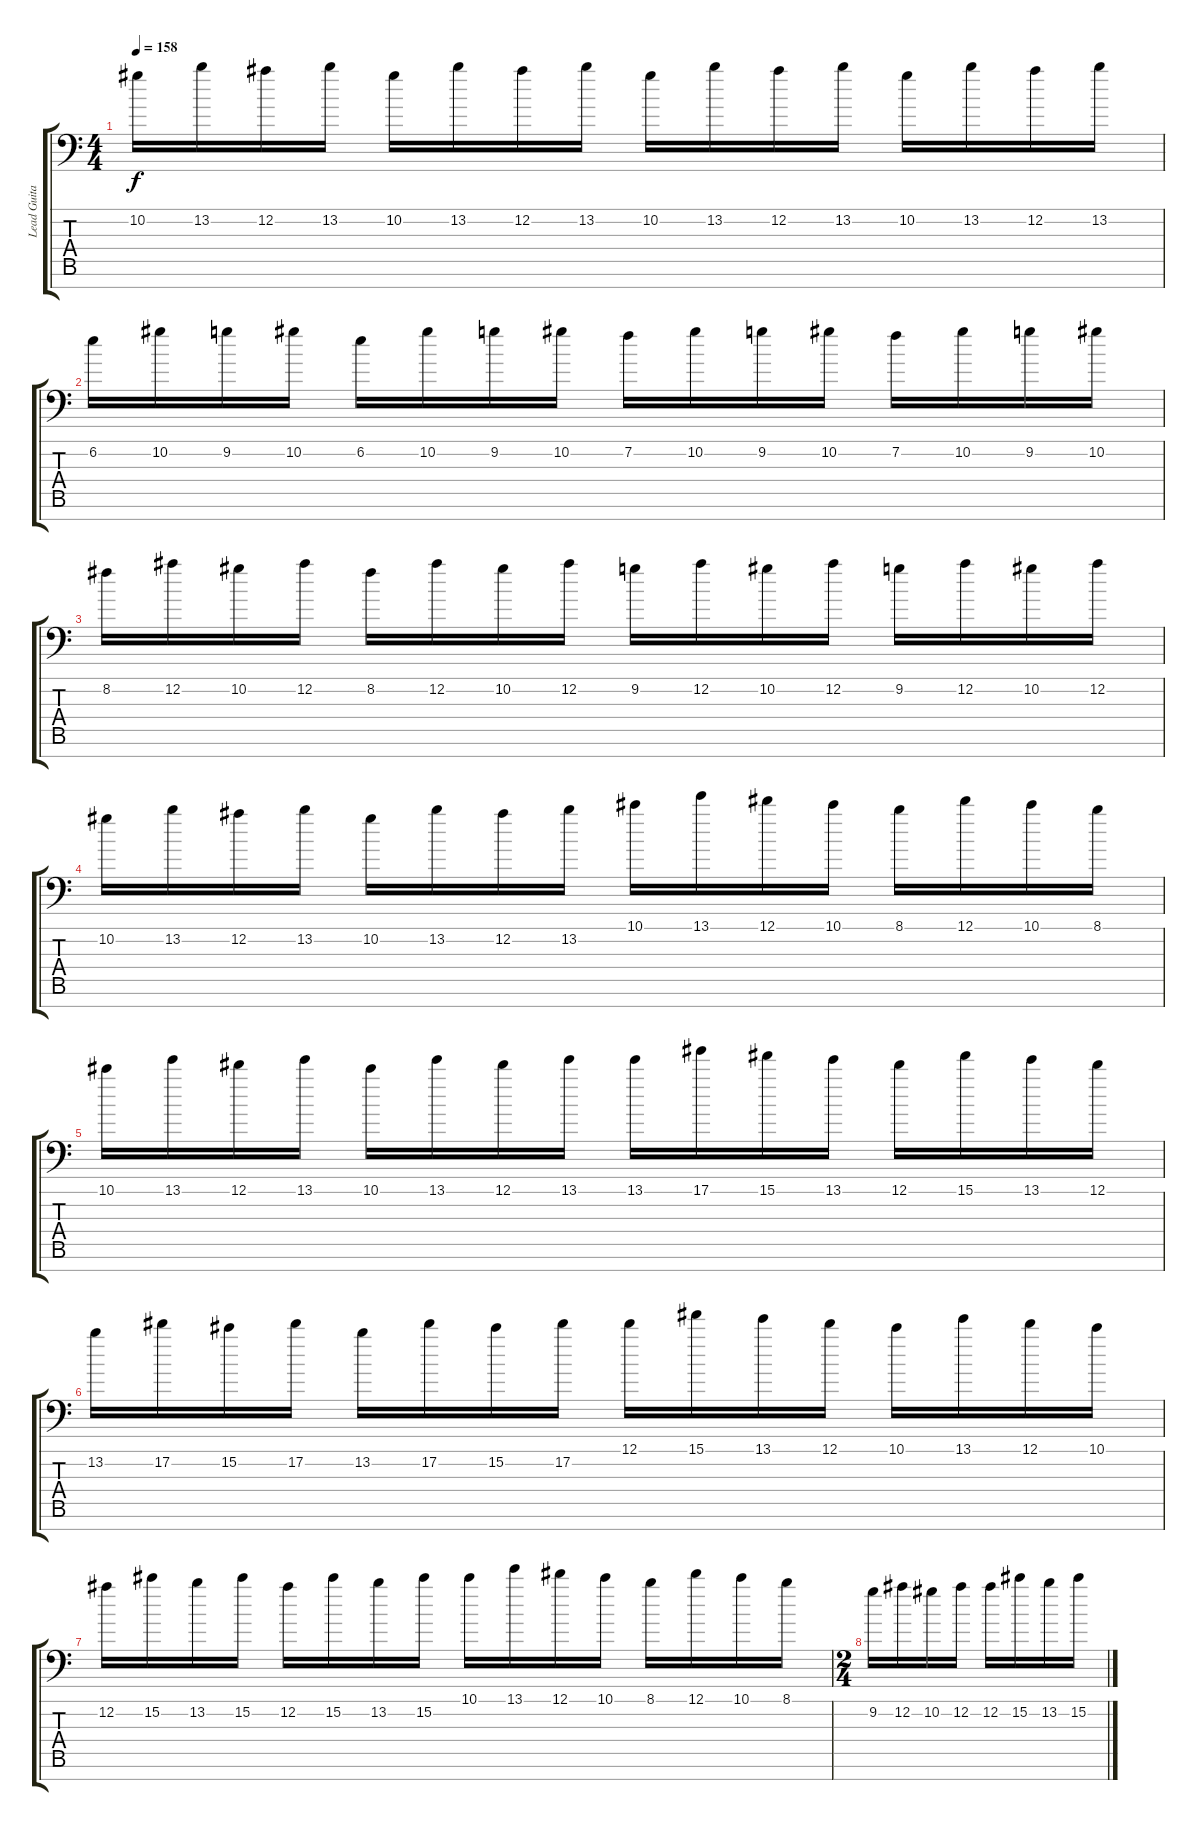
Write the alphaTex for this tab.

\track ("Lead Guitar" "Lead Guita") {instrument distortionguitar}
\staff {score tabs}
\tuning (Eb4 Bb3 Gb3 Db3 Ab2 Eb2 Bb1) {hide}
\ts (4 4)
\tempo 158
\clef f4
\ks c
10.2.16{dy f} 13.2.16 12.2.16 13.2.16 10.2.16 13.2.16 12.2.16 13.2.16 10.2.16 13.2.16 12.2.16 13.2.16 10.2.16 13.2.16 12.2.16 13.2.16 |
6.2.16 10.2.16 9.2.16 10.2.16 6.2.16 10.2.16 9.2.16 10.2.16 7.2.16 10.2.16 9.2.16 10.2.16 7.2.16 10.2.16 9.2.16 10.2.16 |
8.2.16 12.2.16 10.2.16 12.2.16 8.2.16 12.2.16 10.2.16 12.2.16 9.2.16 12.2.16 10.2.16 12.2.16 9.2.16 12.2.16 10.2.16 12.2.16 |
10.2.16 13.2.16 12.2.16 13.2.16 10.2.16 13.2.16 12.2.16 13.2.16 10.1.16 13.1.16 12.1.16 10.1.16 8.1.16 12.1.16 10.1.16 8.1.16 |
10.1.16 13.1.16 12.1.16 13.1.16 10.1.16 13.1.16 12.1.16 13.1.16 13.1.16 17.1.16 15.1.16 13.1.16 12.1.16 15.1.16 13.1.16 12.1.16 |
13.2.16 17.2.16 15.2.16 17.2.16 13.2.16 17.2.16 15.2.16 17.2.16 12.1.16 15.1.16 13.1.16 12.1.16 10.1.16 13.1.16 12.1.16 10.1.16 |
12.2.16 15.2.16 13.2.16 15.2.16 12.2.16 15.2.16 13.2.16 15.2.16 10.1.16 13.1.16 12.1.16 10.1.16 8.1.16 12.1.16 10.1.16 8.1.16 |
\ts (2 4)
9.2.16 12.2.16 10.2.16 12.2.16 12.2.16 15.2.16 13.2.16 15.2.16
